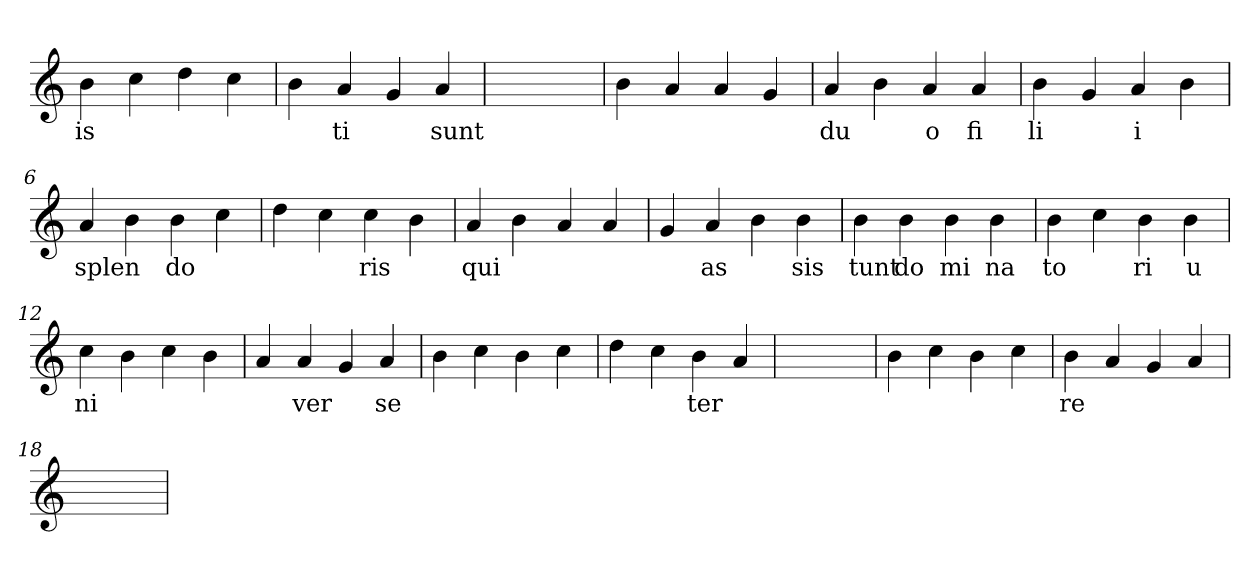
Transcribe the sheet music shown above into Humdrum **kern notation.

**kern	**text
*part1	*part1
*staff1	*staff1
*clefG2	*
=1	=1
4b	is
4cc	.
4dd	.
4cc	.
=2	=2
4b	.
4a	ti
4g	.
4a	sunt
=3	=3
1ryy	.
=3	=3
4b	.
4a	.
4a	.
4g	.
=4	=4
4a	du
4b	.
4a	o
4a	fi
=5	=5
4b	li
4g	.
4a	i
4b	.
=6	=6
4a	splen
4b	.
4b	do
4cc	.
=7	=7
4dd	.
4cc	.
4cc	ris
4b	.
=8	=8
4a	qui
4b	.
4a	.
4a	.
=9	=9
4g	.
4a	as
4b	.
4b	sis
=10	=10
4b	tunt
4b	do
4b	mi
4b	na
=11	=11
4b	to
4cc	.
4b	ri
4b	u
=12	=12
4cc	ni
4b	.
4cc	.
4b	.
=13	=13
4a	.
4a	ver
4g	.
4a	se
=14	=14
4b	.
4cc	.
4b	.
4cc	.
=15	=15
4dd	.
4cc	.
4b	ter
4a	.
=16	=16
1ryy	.
=16	=16
4b	.
4cc	.
4b	.
4cc	.
=17	=17
4b	re
4a	.
4g	.
4a	.
=18	=18
1ryy	.
=	=
*-	*-
